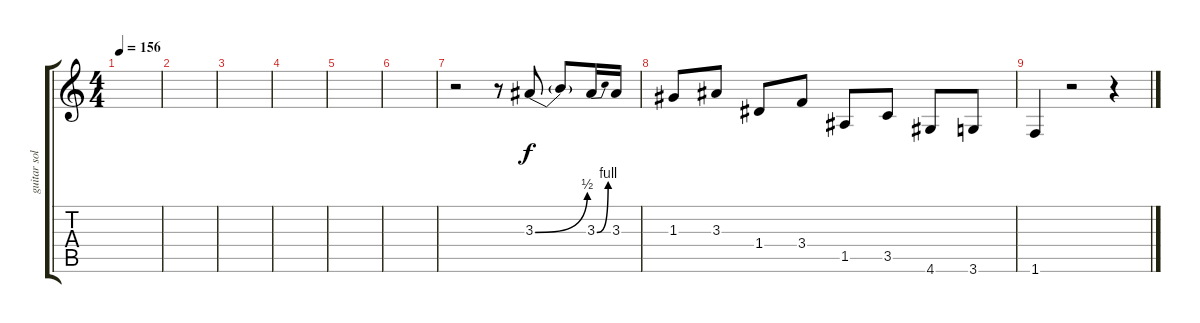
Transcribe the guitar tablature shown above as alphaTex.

\track ("guitar solo" "guitar sol") {instrument distortionguitar}
\staff {score tabs}
\tuning (E4 B3 G3 D3 A2 E2) {hide}
\ts (4 4)
\tempo 156
\clef g2
\ks c
|
|
|
|
|
|
r.2 r.8 3.3{be (bend 0 0 60 2)}.8 3.3{t}.8 3.3{be (bend 0 0 60 4)}.16 3.3.16 |
1.3.8 3.3.8 1.4.8 3.4.8 1.5.8 3.5.8 4.6.8 3.6.8 |
1.6.4 r.2 r.4
